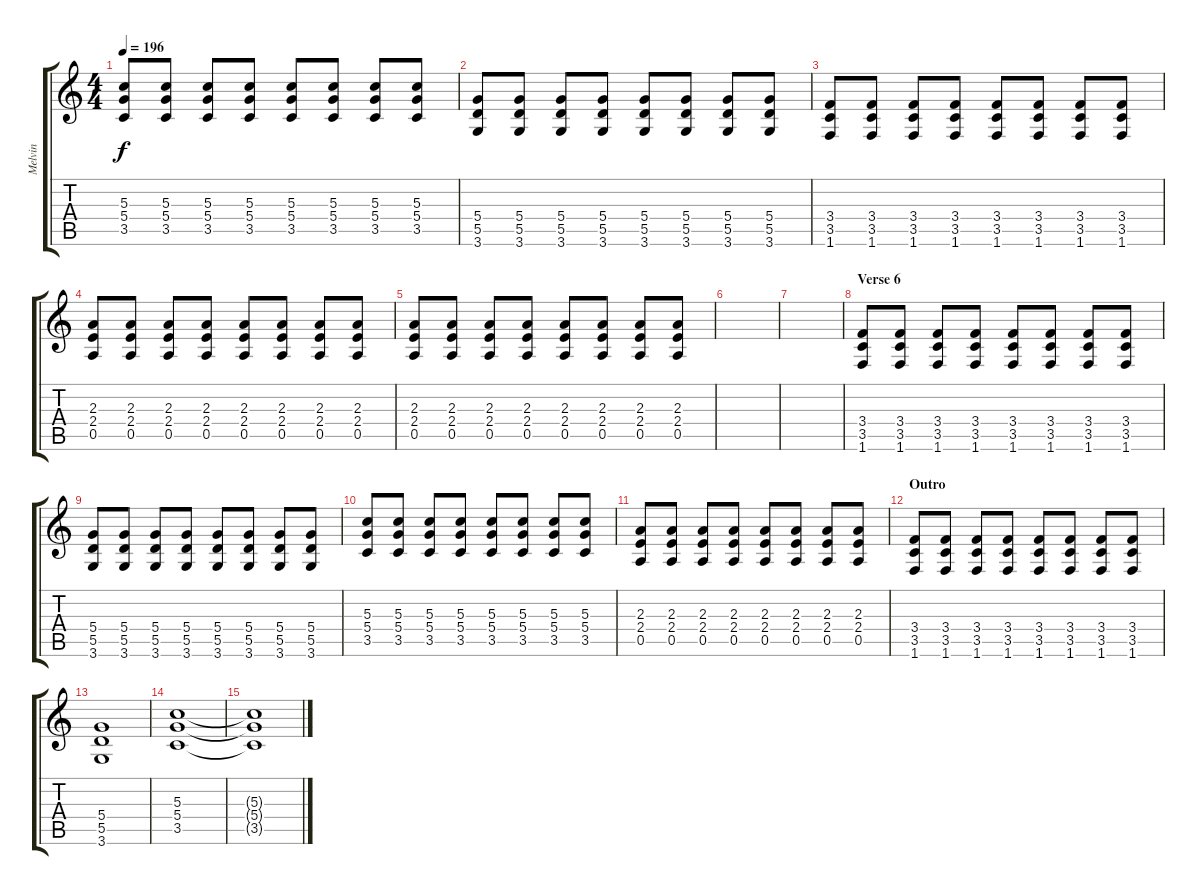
\track ("Melvin" "Melvin") {instrument distortionguitar}
\staff {score tabs}
\tuning (E4 B3 G3 D3 A2 E2) {hide}
\ts (4 4)
\tempo 196
\clef g2
\ks c
(5.3 5.4 3.5).8{dy f} (5.3 5.4 3.5).8 (5.3 5.4 3.5).8 (5.3 5.4 3.5).8 (5.3 5.4 3.5).8 (5.3 5.4 3.5).8 (5.3 5.4 3.5).8 (5.3 5.4 3.5).8 |
(5.4 5.5 3.6).8 (5.4 5.5 3.6).8 (5.4 5.5 3.6).8 (5.4 5.5 3.6).8 (5.4 5.5 3.6).8 (5.4 5.5 3.6).8 (5.4 5.5 3.6).8 (5.4 5.5 3.6).8 |
(3.4 3.5 1.6).8 (3.4 3.5 1.6).8 (3.4 3.5 1.6).8 (3.4 3.5 1.6).8 (3.4 3.5 1.6).8 (3.4 3.5 1.6).8 (3.4 3.5 1.6).8 (3.4 3.5 1.6).8 |
(2.3 2.4 0.5).8 (2.3 2.4 0.5).8 (2.3 2.4 0.5).8 (2.3 2.4 0.5).8 (2.3 2.4 0.5).8 (2.3 2.4 0.5).8 (2.3 2.4 0.5).8 (2.3 2.4 0.5).8 |
(2.3 2.4 0.5).8 (2.3 2.4 0.5).8 (2.3 2.4 0.5).8 (2.3 2.4 0.5).8 (2.3 2.4 0.5).8 (2.3 2.4 0.5).8 (2.3 2.4 0.5).8 (2.3 2.4 0.5).8 |
|
|
\section ("" "Verse 6")
(3.4 3.5 1.6).8 (3.4 3.5 1.6).8 (3.4 3.5 1.6).8 (3.4 3.5 1.6).8 (3.4 3.5 1.6).8 (3.4 3.5 1.6).8 (3.4 3.5 1.6).8 (3.4 3.5 1.6).8 |
(5.4 5.5 3.6).8 (5.4 5.5 3.6).8 (5.4 5.5 3.6).8 (5.4 5.5 3.6).8 (5.4 5.5 3.6).8 (5.4 5.5 3.6).8 (5.4 5.5 3.6).8 (5.4 5.5 3.6).8 |
(5.3 5.4 3.5).8 (5.3 5.4 3.5).8 (5.3 5.4 3.5).8 (5.3 5.4 3.5).8 (5.3 5.4 3.5).8 (5.3 5.4 3.5).8 (5.3 5.4 3.5).8 (5.3 5.4 3.5).8 |
(2.3 2.4 0.5).8 (2.3 2.4 0.5).8 (2.3 2.4 0.5).8 (2.3 2.4 0.5).8 (2.3 2.4 0.5).8 (2.3 2.4 0.5).8 (2.3 2.4 0.5).8 (2.3 2.4 0.5).8 |
\section ("" "Outro")
(3.4 3.5 1.6).8 (3.4 3.5 1.6).8 (3.4 3.5 1.6).8 (3.4 3.5 1.6).8 (3.4 3.5 1.6).8 (3.4 3.5 1.6).8 (3.4 3.5 1.6).8 (3.4 3.5 1.6).8 |
(5.4 5.5 3.6).1 |
(5.3 5.4 3.5).1 |
(5.3{t} 5.4{t} 3.5{t}).1
